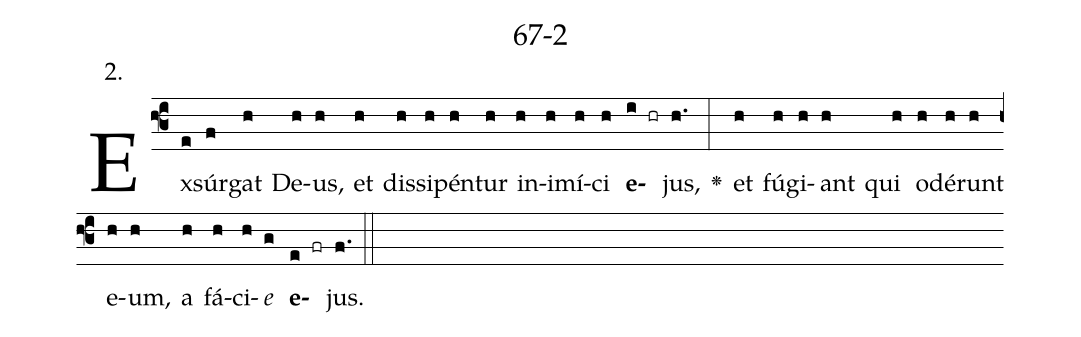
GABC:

name: 67-2;
annotation: 2.;
%%
(f3)Ex(e)súr(f)gat(h) De(h)us,(h) et(h) dis(h)si(h)pén(h)tur(h) in(h)i(h)mí(h)ci(h) <b>e</b>(i hr)jus,(h.) <v>\greheightstar</v>(:) et(h) fú(h)gi(h)ant(h) qui(h) o(h)dé(h)runt(h) e(h)um,(h) a(h) fá(h)ci(h)<i>e</i>(g) <b>e</b>(e fr)jus.(f.) (::)


%E(h) u(h) o(h) u(g) a(e) e.(f.) (::)
